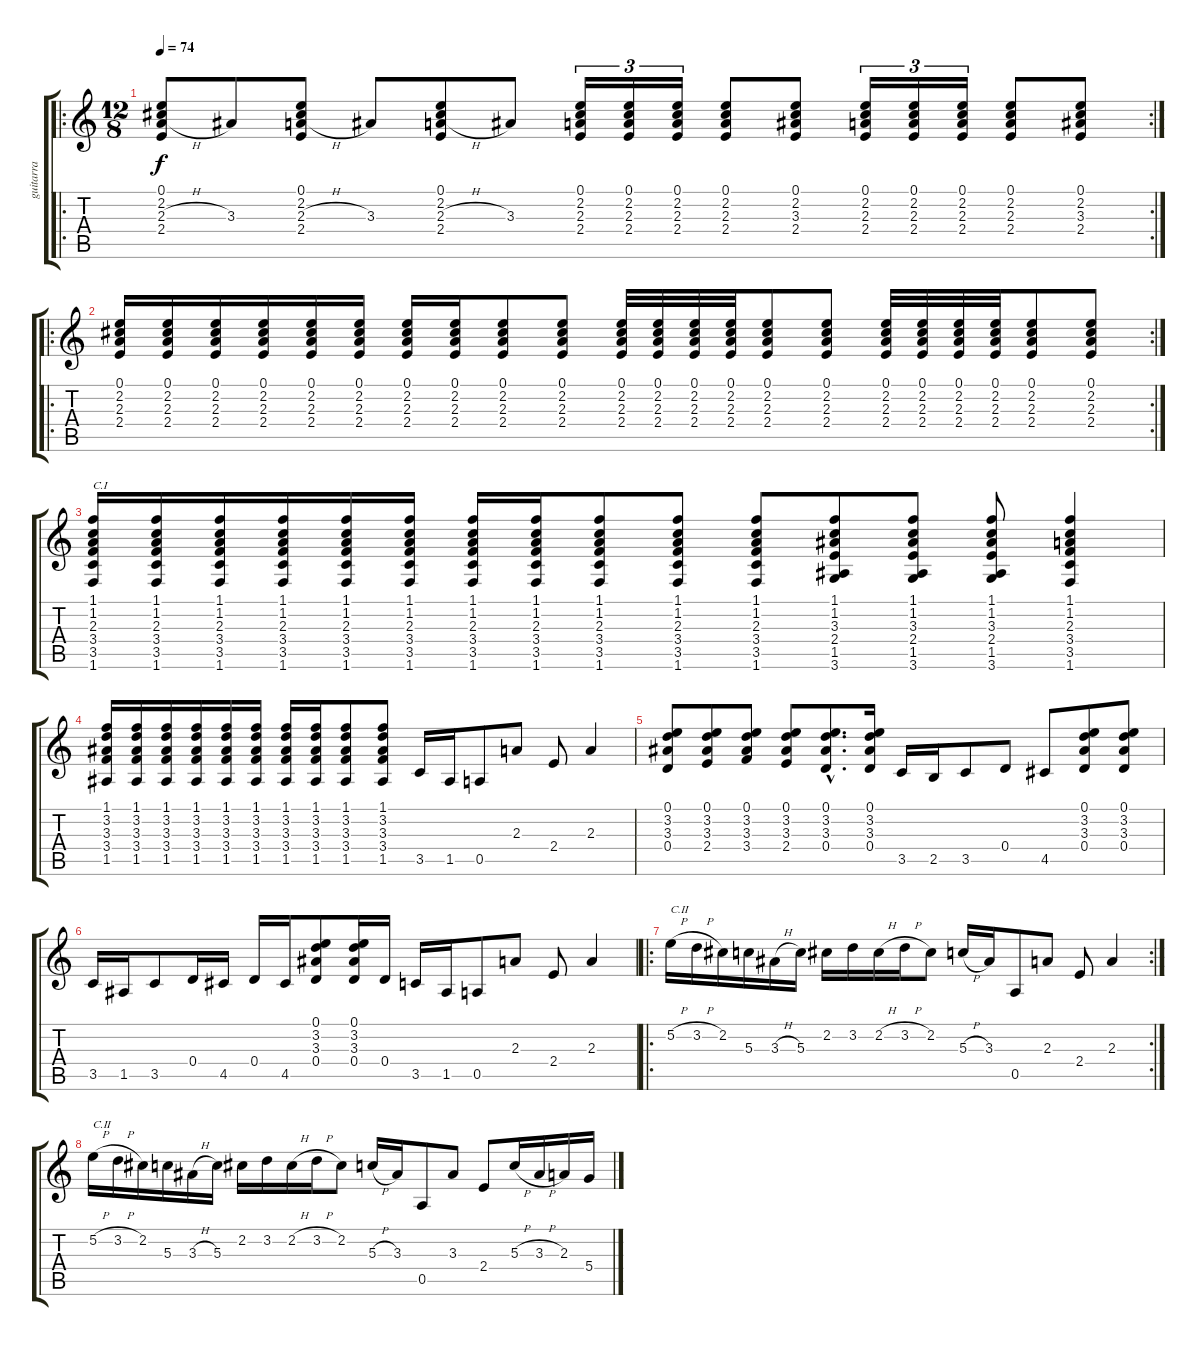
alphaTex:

\track ("guitarra" "guitarra") {instrument acousticguitarnylon}
\staff {score tabs}
\tuning (E4 B3 G3 D3 A2 E2) {hide}
\ro
\rc 2
\ts (12 8)
\tempo 74
\clef g2
\ks c
(0.1 2.2 2.3{h} 2.4).8{dy f instrument acousticguitarnylon} 3.3.8 (0.1 2.2 2.3{h} 2.4).8 3.3.8 (0.1 2.2 2.3{h} 2.4).8 3.3.8 (0.1 2.2 2.3 2.4).16{tu (3 2)} (0.1 2.2 2.3 2.4).16{tu (3 2)} (0.1 2.2 2.3 2.4).16{tu (3 2)} (0.1 2.2 2.3 2.4).8 (0.1 2.2 3.3 2.4).8 (0.1 2.2 2.3 2.4).16{tu (3 2)} (0.1 2.2 2.3 2.4).16{tu (3 2)} (0.1 2.2 2.3 2.4).16{tu (3 2)} (0.1 2.2 2.3 2.4).8 (0.1 2.2 3.3 2.4).8 |
\ro
\rc 2
(0.1 2.2 2.3 2.4).16 (0.1 2.2 2.3 2.4).16 (0.1 2.2 2.3 2.4).16 (0.1 2.2 2.3 2.4).16 (0.1 2.2 2.3 2.4).16 (0.1 2.2 2.3 2.4).16 (0.1 2.2 2.3 2.4).16 (0.1 2.2 2.3 2.4).16 (0.1 2.2 2.3 2.4).8 (0.1 2.2 2.3 2.4).8 (0.1 2.2 2.3 2.4).32 (0.1 2.2 2.3 2.4).32 (0.1 2.2 2.3 2.4).32 (0.1 2.2 2.3 2.4).32 (0.1 2.2 2.3 2.4).8 (0.1 2.2 2.3 2.4).8 (0.1 2.2 2.3 2.4).32 (0.1 2.2 2.3 2.4).32 (0.1 2.2 2.3 2.4).32 (0.1 2.2 2.3 2.4).32 (0.1 2.2 2.3 2.4).8 (0.1 2.2 2.3 2.4).8 |
(1.1 1.2 2.3 3.4 3.5 1.6).16{txt "C.I"} (1.1 1.2 2.3 3.4 3.5 1.6).16 (1.1 1.2 2.3 3.4 3.5 1.6).16 (1.1 1.2 2.3 3.4 3.5 1.6).16 (1.1 1.2 2.3 3.4 3.5 1.6).16 (1.1 1.2 2.3 3.4 3.5 1.6).16 (1.1 1.2 2.3 3.4 3.5 1.6).16 (1.1 1.2 2.3 3.4 3.5 1.6).16 (1.1 1.2 2.3 3.4 3.5 1.6).8 (1.1 1.2 2.3 3.4 3.5 1.6).8 (1.1 1.2 2.3 3.4 3.5 1.6).8 (1.1 1.2 3.3 2.4 1.5 3.6).8 (1.1 1.2 3.3 2.4 1.5 3.6).8 (1.1 1.2 3.3 2.4 1.5 3.6).8 (1.1 1.2 2.3 3.4 3.5 1.6).4 |
(1.1 3.2 3.3 3.4 1.5).16 (1.1 3.2 3.3 3.4 1.5).16 (1.1 3.2 3.3 3.4 1.5).16 (1.1 3.2 3.3 3.4 1.5).16 (1.1 3.2 3.3 3.4 1.5).16 (1.1 3.2 3.3 3.4 1.5).16 (1.1 3.2 3.3 3.4 1.5).16 (1.1 3.2 3.3 3.4 1.5).16 (1.1 3.2 3.3 3.4 1.5).8 (1.1 3.2 3.3 3.4 1.5).8 3.5.16 1.5.16 0.5.8 2.3.8 2.4.8 2.3.4 |
(0.1 3.2 3.3 0.4).8 (0.1 3.2 3.3 2.4).8 (0.1 3.2 3.3 3.4).8 (0.1 3.2 3.3 2.4).8 (0.1{hac} 3.2{hac} 3.3{hac} 0.4{hac}).8{d} (0.1 3.2 3.3 0.4).16 3.5.16 2.5.16 3.5.8 0.4.8 4.5.8 (0.1 3.2 3.3 0.4).8 (0.1 3.2 3.3 0.4).8 |
3.5.16 1.5.16 3.5.8 0.4.16 4.5.16 0.4.16 4.5.16 (0.1 3.2 3.3 0.4).8 (0.1 3.2 3.3 0.4).16 0.4.16 3.5.16 1.5.16 0.5.8 2.3.8 2.4.8 2.3.4 |
\ro
\rc 2
5.2{h}.16{txt "C.II"} 3.2{h}.16 2.2.16 5.3.16 3.3{h}.16 5.3.16 2.2.16 3.2.16 2.2{h}.16 3.2{h}.16 2.2.8 5.3{h}.16 3.3.16 0.5.8 2.3.8 2.4.8 2.3.4 |
5.2{h}.16{txt "C.II"} 3.2{h}.16 2.2.16 5.3.16 3.3{h}.16 5.3.16 2.2.16 3.2.16 2.2{h}.16 3.2{h}.16 2.2.8 5.3{h}.16 3.3.16 0.5.8 3.3.8 2.4.8 5.3{h}.16 3.3{h}.16 2.3.16 5.4.16
